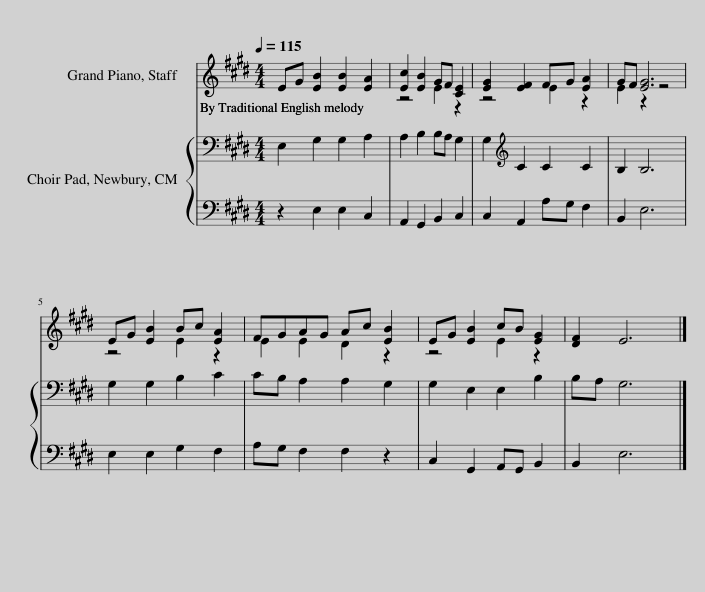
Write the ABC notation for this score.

X:1
%%score ( 1 2 ) { 3 | 4 }
L:1/8
Q:1/4=115
M:4/4
I:linebreak $
K:E
V:1 treble
V:2 treble
V:3 bass
V:4 bass
V:1
 EG [EB]2 [EB]2 [EA]2 | [Ec]2 [EB]2 GF [CE]2 | [EG]2 [EF]2 FG [EA]2 | GF [EG]6 |$ EG [EB]2 Bc [EA]2 | %5
 FGAG Ac [EB]2 | EG [EB]2 cB [EG]2 | [DF]2 E6 |] %8
V:2
 x8 | z4 E2 z2 | z4 E2 z2 | E2 z2 z4 |$ z4 E2 z2 | %5
 E2 E2 D2 z2 | z4 E2 z2 | x8 |] %8
V:3
 E,2 G,2 G,2 A,2 | A,2 B,2 B,A, G,2 | G,2[K:treble] C2 C2 C2 | B,2 B,6 |$ G,2 G,2 B,2 C2 | %5
 CB, A,2 A,2 G,2 | G,2 E,2 E,2 B,2 | B,A, G,6 |] %8
V:4
 z2 E,2 E,2 C,2 | A,,2 G,,2 B,,2 C,2 | C,2 A,,2 A,G, F,2 | B,,2 E,6 |$ E,2 E,2 G,2 F,2 | %5
 A,G, F,2 F,2 z2 | C,2 G,,2 A,,G,, B,,2 | B,,2 E,6 |] %8
